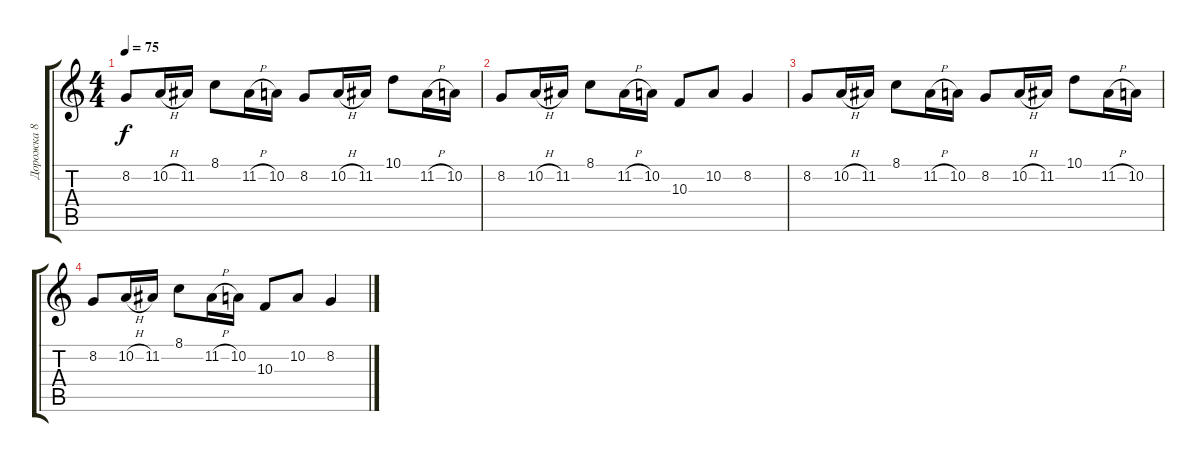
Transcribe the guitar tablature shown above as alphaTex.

\track ("Дорожка 8" "Дорожка 8") {instrument shakuhachi}
\staff {score tabs}
\tuning (E4 B3 G3 D3 A2 E2) {hide}
\ts (4 4)
\tempo 75
\clef g2
\ks c
8.2.8{dy f} 10.2{h}.16 11.2.16 8.1.8 11.2{h}.16 10.2.16 8.2.8 10.2{h}.16 11.2.16 10.1.8 11.2{h}.16 10.2.16 |
8.2.8 10.2{h}.16 11.2.16 8.1.8 11.2{h}.16 10.2.16 10.3.8 10.2.8 8.2.4 |
8.2.8 10.2{h}.16 11.2.16 8.1.8 11.2{h}.16 10.2.16 8.2.8 10.2{h}.16 11.2.16 10.1.8 11.2{h}.16 10.2.16 |
8.2.8 10.2{h}.16 11.2.16 8.1.8 11.2{h}.16 10.2.16 10.3.8 10.2.8 8.2.4
